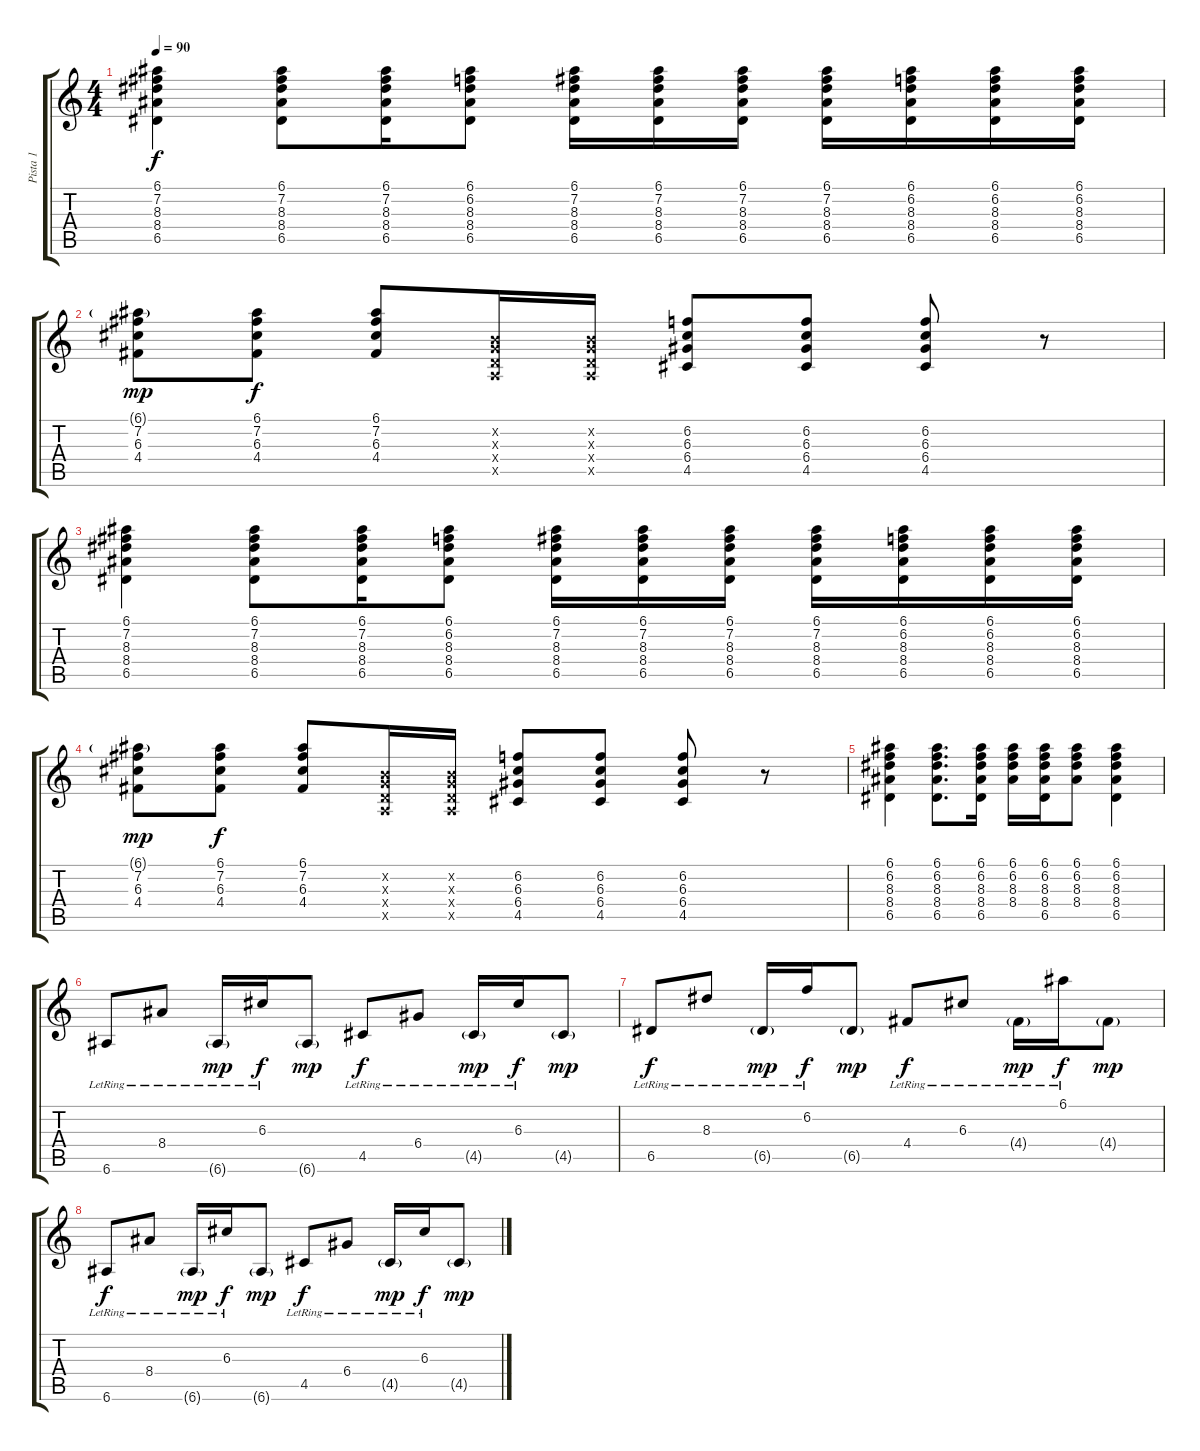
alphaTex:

\track ("Pista 1" "Pista 1") {instrument acousticguitarsteel}
\staff {score tabs}
\tuning (E4 B3 G3 D3 A2 E2) {hide}
\ts (4 4)
\tempo 90
\clef g2
\ks c
(6.1 7.2 8.3 8.4 6.5).4{dy f} (6.1 7.2 8.3 8.4 6.5).8 (6.1 7.2 8.3 8.4 6.5).16 (6.1 6.2 8.3 8.4 6.5).8 (6.1 7.2 8.3 8.4 6.5).16 (6.1 7.2 8.3 8.4 6.5).16 (6.1 7.2 8.3 8.4 6.5).16 (6.1 7.2 8.3 8.4 6.5).16 (6.1 6.2 8.3 8.4 6.5).16 (6.1 6.2 8.3 8.4 6.5).16 (6.1 6.2 8.3 8.4 6.5).16 |
(6.1{g} 7.2 6.3 4.4).8{dy mp} (6.1 7.2 6.3 4.4).8{dy f} (6.1 7.2 6.3 4.4).8 (0.2{x} 0.3{x} 0.4{x} 0.5{x}).16 (0.2{x} 0.3{x} 0.4{x} 0.5{x}).16 (6.2 6.3 6.4 4.5).8 (6.2 6.3 6.4 4.5).8 (6.2 6.3 6.4 4.5).8 r.8 |
(6.1 7.2 8.3 8.4 6.5).4 (6.1 7.2 8.3 8.4 6.5).8 (6.1 7.2 8.3 8.4 6.5).16 (6.1 6.2 8.3 8.4 6.5).8 (6.1 7.2 8.3 8.4 6.5).16 (6.1 7.2 8.3 8.4 6.5).16 (6.1 7.2 8.3 8.4 6.5).16 (6.1 7.2 8.3 8.4 6.5).16 (6.1 6.2 8.3 8.4 6.5).16 (6.1 6.2 8.3 8.4 6.5).16 (6.1 6.2 8.3 8.4 6.5).16 |
(6.1{g} 7.2 6.3 4.4).8{dy mp} (6.1 7.2 6.3 4.4).8{dy f} (6.1 7.2 6.3 4.4).8 (0.2{x} 0.3{x} 0.4{x} 0.5{x}).16 (0.2{x} 0.3{x} 0.4{x} 0.5{x}).16 (6.2 6.3 6.4 4.5).8 (6.2 6.3 6.4 4.5).8 (6.2 6.3 6.4 4.5).8 r.8 |
(6.1 6.2 8.3 8.4 6.5).4 (6.1 6.2 8.3 8.4 6.5).8{d} (6.1 6.2 8.3 8.4 6.5).16 (6.1 6.2 8.3 8.4).16 (6.1 6.2 8.3 8.4 6.5).16 (6.1 6.2 8.3 8.4).8 (6.1 6.2 8.3 8.4 6.5).4 |
6.6{lr}.8 8.4{lr}.8 6.6{g lr}.16{dy mp} 6.3{lr}.16{dy f} 6.6{g}.8{dy mp} 4.5{lr}.8{dy f} 6.4{lr}.8 4.5{g lr}.16{dy mp} 6.3{lr}.16{dy f} 4.5{g}.8{dy mp} |
6.5{lr}.8{dy f} 8.3{lr}.8 6.5{g lr}.16{dy mp} 6.2{lr}.16{dy f} 6.5{g}.8{dy mp} 4.4{lr}.8{dy f} 6.3{lr}.8 4.4{g lr}.16{dy mp} 6.1{lr}.16{dy f} 4.4{g}.8{dy mp} |
6.6{lr}.8{dy f} 8.4{lr}.8 6.6{g lr}.16{dy mp} 6.3{lr}.16{dy f} 6.6{g}.8{dy mp} 4.5{lr}.8{dy f} 6.4{lr}.8 4.5{g lr}.16{dy mp} 6.3{lr}.16{dy f} 4.5{g}.8{dy mp}
